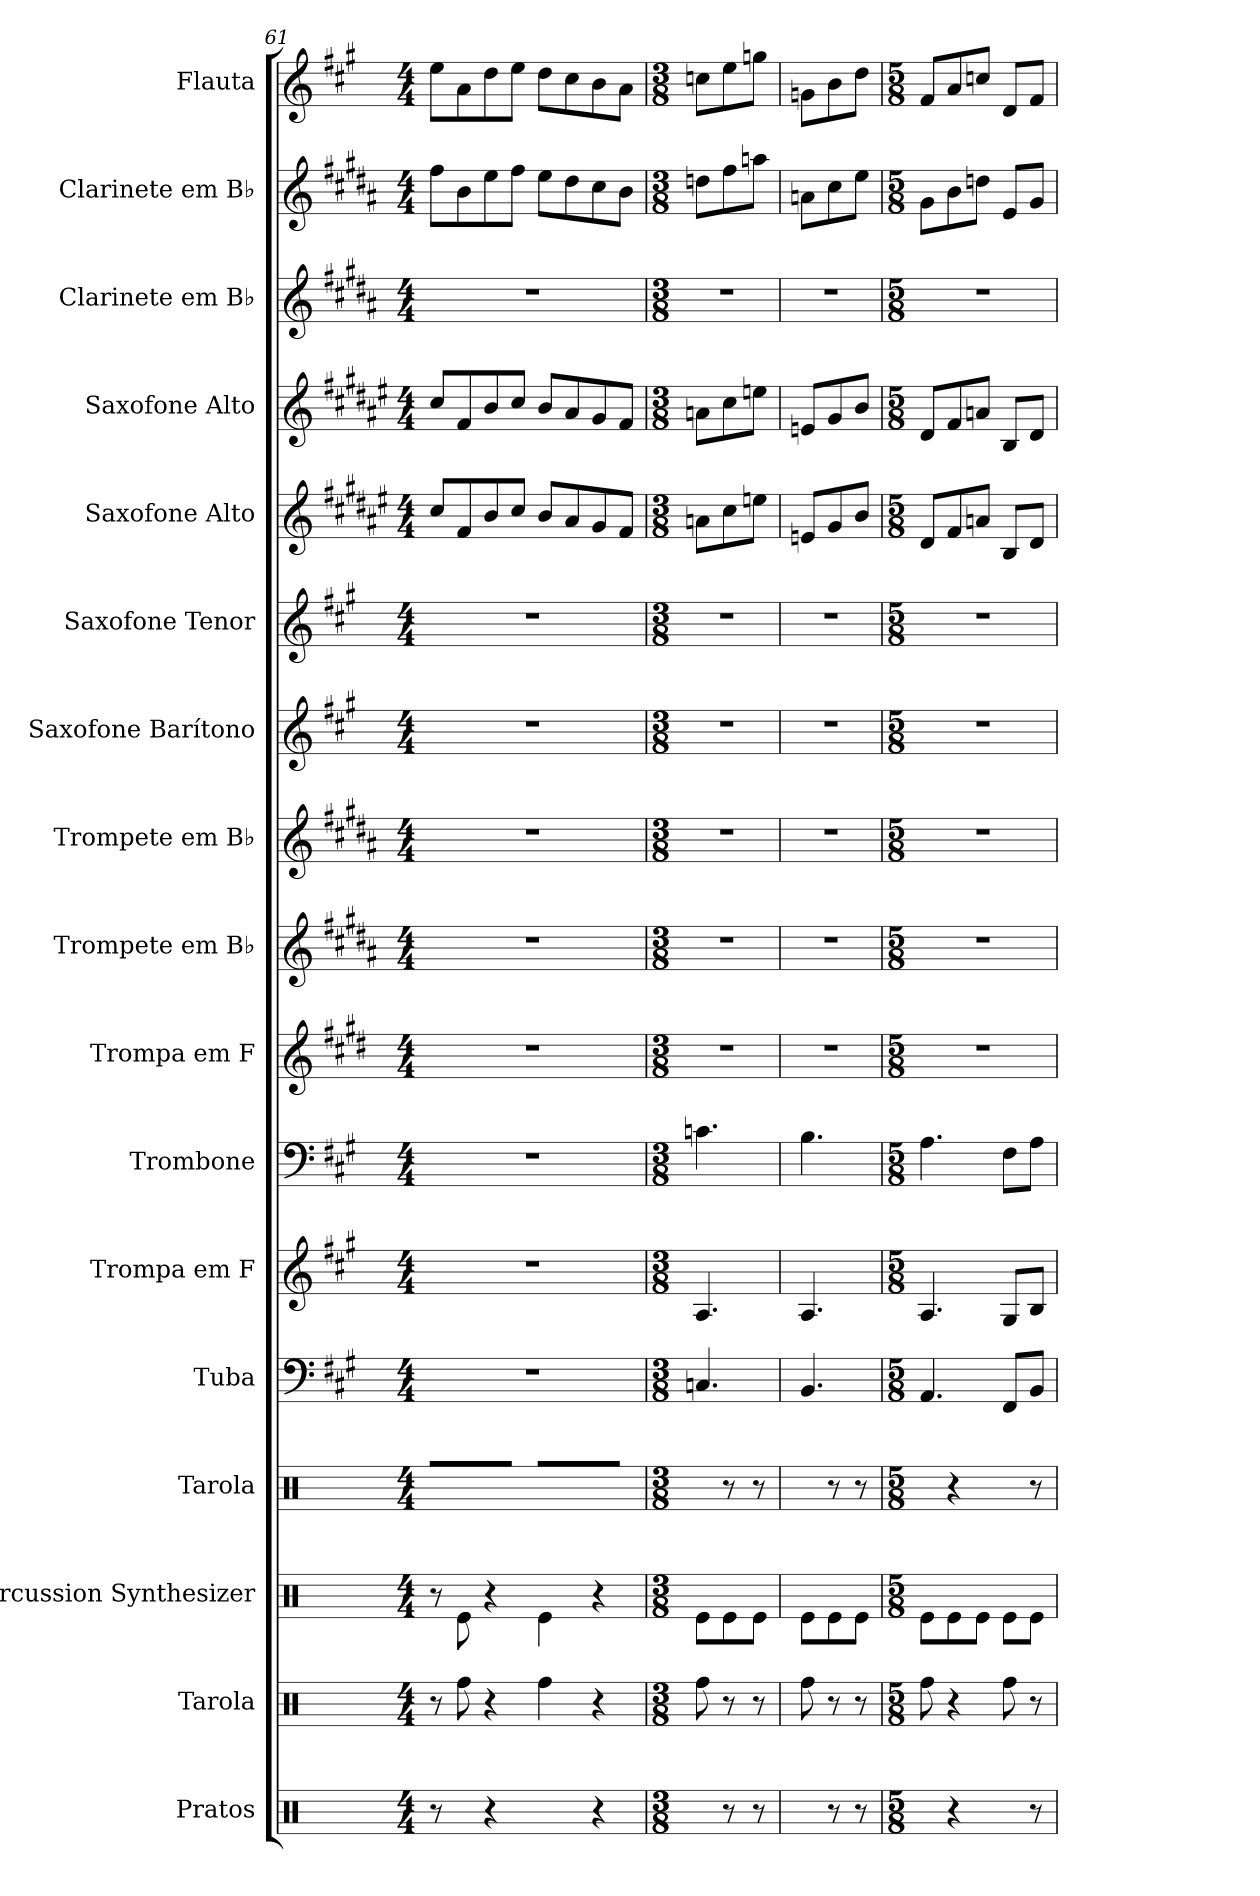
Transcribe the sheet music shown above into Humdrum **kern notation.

**kern	**kern	**kern	**kern	**kern	**kern	**kern	**kern	**kern	**kern	**kern	**kern	**kern	**kern	**kern	**kern	**kern
*part17	*part16	*part15	*part14	*part13	*part12	*part11	*part10	*part9	*part8	*part7	*part6	*part5	*part4	*part3	*part2	*part1
*staff17	*staff16	*staff15	*staff14	*staff13	*staff12	*staff11	*staff10	*staff9	*staff8	*staff7	*staff6	*staff5	*staff4	*staff3	*staff2	*staff1
*I"Pratos	*I"Tarola	*I"Percussion Synthesizer	*I"Tarola	*I"Tuba	*I"Trompa em F	*I"Trombone	*I"Trompa em F	*I"Trompete em B♭	*I"Trompete em B♭	*I"Saxofone Barítono	*I"Saxofone Tenor	*I"Saxofone Alto	*I"Saxofone Alto	*I"Clarinete em B♭	*I"Clarinete em B♭	*I"Flauta
*I'Prt.	*	*I'Perc. Syn.	*	*I'Tba.	*I'Tr. F.	*I'Tbn.	*I'Tr. F.	*I'Tp. B♭	*I'Tp. B♭	*I'Sax. Bar.	*I'Sax. T.	*I'Sax. A.	*I'Sax. A.	*I'Cl. B♭	*I'Cl. B♭	*I'Fl.
*clefX	*clefX	*clefX	*clefX	*clefF4	*clefG2	*clefF4	*clefG2	*clefG2	*clefG2	*clefG2	*clefG2	*clefG2	*clefG2	*clefG2	*clefG2	*clefG2
*	*	*	*	*	*ITrd4c7	*	*ITrd4c7	*ITrd1c2	*ITrd1c2	*ITrd12c21	*ITrd8c14	*ITrd5c9	*ITrd5c9	*ITrd1c2	*ITrd1c2	*
*k[]	*k[]	*k[]	*k[]	*k[f#c#g#]	*k[f#c#]	*k[f#c#g#]	*k[f#c#g#]	*k[f#c#g#]	*k[f#c#g#]	*k[f#c#g#]	*k[f#c#g#]	*k[f#c#g#]	*k[f#c#g#]	*k[f#c#g#]	*k[f#c#g#]	*k[f#c#g#]
*M4/4	*M4/4	*M4/4	*M4/4	*M4/4	*M4/4	*M4/4	*M4/4	*M4/4	*M4/4	*M4/4	*M4/4	*M4/4	*M4/4	*M4/4	*M4/4	*M4/4
=61	=61	=61	=61	=61	=61	=61	=61	=61	=61	=61	=61	=61	=61	=61	=61	=61
8r	8r	8r	8R/L	1r	1r	1r	1r	1r	1r	1r	1r	8e/L	8e/L	1r	8ee\L	8ee\L
8R/	8Rff\	8Re\	8R/	.	.	.	.	.	.	.	.	8A/	8A/	.	8a\	8a\
4r	4r	4r	8R/	.	.	.	.	.	.	.	.	8d/	8d/	.	8dd\	8dd\
.	.	.	8R/J	.	.	.	.	.	.	.	.	8e/J	8e/J	.	8ee\J	8ee\J
4R/	4Rff\	4Re\	8R/L	.	.	.	.	.	.	.	.	8d/L	8d/L	.	8dd\L	8dd\L
.	.	.	8R/	.	.	.	.	.	.	.	.	8c#/	8c#/	.	8cc#\	8cc#\
4r	4r	4r	8R/	.	.	.	.	.	.	.	.	8B/	8B/	.	8b\	8b\
.	.	.	8R/J	.	.	.	.	.	.	.	.	8A/J	8A/J	.	8a\J	8a\J
!!LO:PB:g=z
=62	=62	=62	=62	=62	=62	=62	=62	=62	=62	=62	=62	=62	=62	=62	=62	=62
*M3/8	*M3/8	*M3/8	*M3/8	*M3/8	*M3/8	*M3/8	*M3/8	*M3/8	*M3/8	*M3/8	*M3/8	*M3/8	*M3/8	*M3/8	*M3/8	*M3/8
8R/	8Rff\	8Re\L	8R/	4.Cn/	4.D/	4.cn\	4.r	4.r	4.r	4.r	4.r	8cn\L	8cn\L	4.r	8ccn\L	8ccn\L
8r	8r	8Re\	8r	.	.	.	.	.	.	.	.	8e\	8e\	.	8ee\	8ee\
8r	8r	8Re\J	8r	.	.	.	.	.	.	.	.	8gn\J	8gn\J	.	8ggn\J	8ggn\J
=63	=63	=63	=63	=63	=63	=63	=63	=63	=63	=63	=63	=63	=63	=63	=63	=63
8R/	8Rff\	8Re\L	8R/	4.BB/	4.D/	4.B\	4.r	4.r	4.r	4.r	4.r	8Gn/L	8Gn/L	4.r	8gn\L	8gn\L
8r	8r	8Re\	8r	.	.	.	.	.	.	.	.	8B/	8B/	.	8b\	8b\
8r	8r	8Re\J	8r	.	.	.	.	.	.	.	.	8d/J	8d/J	.	8dd\J	8dd\J
=64	=64	=64	=64	=64	=64	=64	=64	=64	=64	=64	=64	=64	=64	=64	=64	=64
*M5/8	*M5/8	*M5/8	*M5/8	*M5/8	*M5/8	*M5/8	*M5/8	*M5/8	*M5/8	*M5/8	*M5/8	*M5/8	*M5/8	*M5/8	*M5/8	*M5/8
8R/	8Rff\	8Re\L	8R/	4.AA/	4.D/	4.A\	8%5r	8%5r	8%5r	8%5r	8%5r	8F#/L	8F#/L	8%5r	8f#\L	8f#/L
4r	4r	8Re\	4r	.	.	.	.	.	.	.	.	8A/	8A/	.	8a\	8a/
.	.	8Re\J	.	.	.	.	.	.	.	.	.	8cn/J	8cn/J	.	8ccn\J	8ccn/J
8R/	8Rff\	8Re\L	8R/	8FF#/L	8C#/L	8F#\L	.	.	.	.	.	8D/L	8D/L	.	8d/L	8d/L
8r	8r	8Re\J	8r	8BB/J	8E/J	8A\J	.	.	.	.	.	8F#/J	8F#/J	.	8f#/J	8f#/J
=	=	=	=	=	=	=	=	=	=	=	=	=	=	=	=	=
*-	*-	*-	*-	*-	*-	*-	*-	*-	*-	*-	*-	*-	*-	*-	*-	*-
